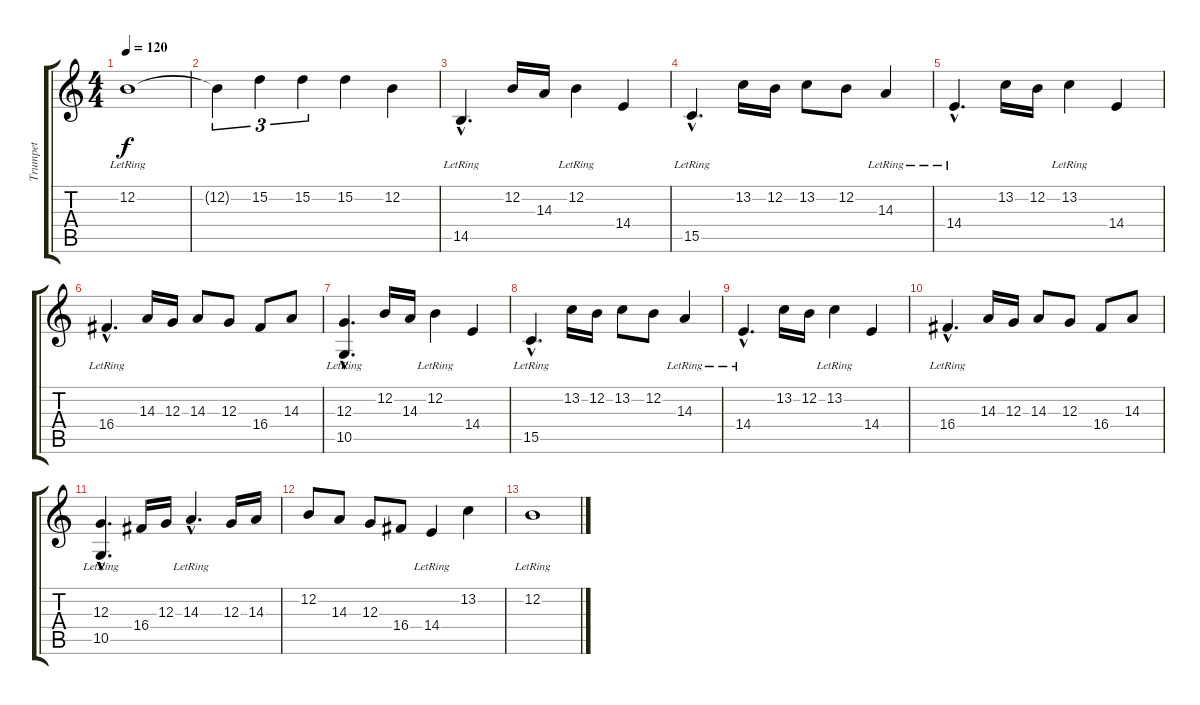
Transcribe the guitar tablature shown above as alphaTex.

\track ("Trumpet" "Trumpet") {instrument trumpet}
\staff {score tabs}
\tuning (E4 B3 G3 D3 A2 E2) {hide}
\ts (4 4)
\tempo 120
\clef g2
\ks c
12.2{lr}.1{dy f} |
12.2{t}.4{tu (3 2) volume 10} 15.2.4{tu (3 2)} 15.2.4{tu (3 2)} 15.2.4 12.2.4 |
14.5{hac lr}.4{d} 12.2.16 14.3.16 12.2{lr}.4 14.4.4 |
15.5{hac lr}.4{d volume 8} 13.2.16 12.2.16 13.2.8 12.2.8 14.3{lr}.4 |
14.4{hac lr}.4{d} 13.2.16 12.2.16 13.2{lr}.4 14.4.4 |
16.4{hac lr}.4{d volume 6} 14.3.16 12.3.16 14.3.8 12.3.8 16.4.8 14.3.8 |
(12.3{hac lr} 10.5{hac lr}).4{d} 12.2.16 14.3.16 12.2{lr}.4 14.4.4 |
15.5{hac lr}.4{d volume 4} 13.2.16 12.2.16 13.2.8 12.2.8 14.3{lr}.4 |
14.4{hac lr}.4{d} 13.2.16 12.2.16 13.2{lr}.4 14.4.4 |
16.4{hac lr}.4{d volume 2} 14.3.16 12.3.16 14.3.8 12.3.8 16.4.8 14.3.8 |
(12.3{hac lr} 10.5{hac}).4{d} 16.4.16 12.3.16 14.3{hac lr}.4{d} 12.3.16 14.3.16 |
12.2.8{volume 0} 14.3.8 12.3.8 16.4.8 14.4{lr}.4 13.2.4 |
12.2{lr}.1
